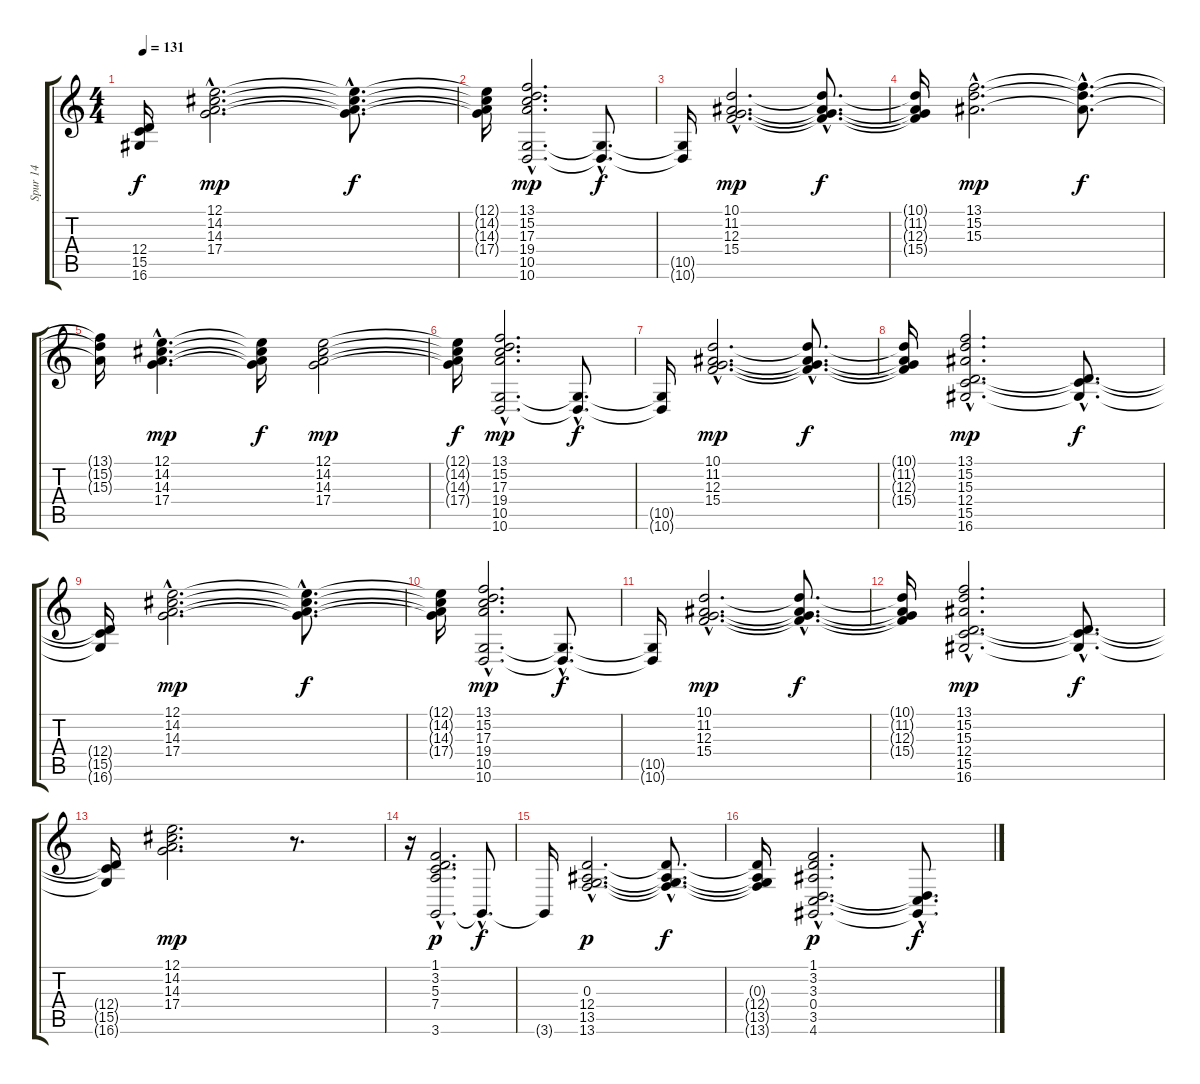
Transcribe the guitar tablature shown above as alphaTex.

\track ("Spur 14" "Spur 14") {instrument stringensemble2}
\staff {score tabs}
\tuning (E4 B3 G3 D3 A2 E2) {hide}
\ts (4 4)
\tempo 131
\clef g2
\ks c
(12.4{t} 15.5{t} 16.6{t}).16{dy f} (12.1{hac} 14.2{hac} 14.3{hac} 17.4{hac}).2{d dy mp} (12.1{hac t} 14.2{hac t} 14.3{hac t} 17.4{hac t}).8{d dy f} |
(12.1{t} 14.2{t} 14.3{t} 17.4{t}).16 (13.1 15.2 17.3 19.4 10.5{hac} 10.6{hac}).2{d dy mp} (10.5{hac t} 10.6{hac t}).8{d dy f} |
(10.5{t} 10.6{t}).16 (10.1{hac} 11.2{hac} 12.3{hac} 15.4{hac}).2{d dy mp} (10.1{hac t} 11.2{hac t} 12.3{hac t} 15.4{hac t}).8{d dy f} |
(10.1{t} 11.2{t} 12.3{t} 15.4{t}).16 (13.1{hac} 15.2{hac} 15.3{hac}).2{d dy mp} (13.1{hac t} 15.2{hac t} 15.3{hac t}).8{d dy f} |
(13.1{t} 15.2{t} 15.3{t}).16 (12.1{hac} 14.2{hac} 14.3{hac} 17.4{hac}).4{d dy mp} (12.1{t} 14.2{t} 14.3{t} 17.4{t}).16{dy f} (12.1 14.2 14.3 17.4).2{dy mp} |
(12.1{t} 14.2{t} 14.3{t} 17.4{t}).16{dy f} (13.1 15.2 17.3 19.4 10.5{hac} 10.6{hac}).2{d dy mp} (10.5{hac t} 10.6{hac t}).8{d dy f} |
(10.5{t} 10.6{t}).16 (10.1{hac} 11.2{hac} 12.3{hac} 15.4{hac}).2{d dy mp} (10.1{hac t} 11.2{hac t} 12.3{hac t} 15.4{hac t}).8{d dy f} |
(10.1{t} 11.2{t} 12.3{t} 15.4{t}).16 (13.1 15.2 15.3 12.4{hac} 15.5{hac} 16.6{hac}).2{d dy mp} (12.4{hac t} 15.5{hac t} 16.6{hac t}).8{d dy f} |
(12.4{t} 15.5{t} 16.6{t}).16 (12.1{hac} 14.2{hac} 14.3{hac} 17.4{hac}).2{d dy mp} (12.1{hac t} 14.2{hac t} 14.3{hac t} 17.4{hac t}).8{d dy f} |
(12.1{t} 14.2{t} 14.3{t} 17.4{t}).16 (13.1 15.2 17.3 19.4 10.5{hac} 10.6{hac}).2{d dy mp} (10.5{hac t} 10.6{hac t}).8{d dy f} |
(10.5{t} 10.6{t}).16 (10.1{hac} 11.2{hac} 12.3{hac} 15.4{hac}).2{d dy mp} (10.1{hac t} 11.2{hac t} 12.3{hac t} 15.4{hac t}).8{d dy f} |
(10.1{t} 11.2{t} 12.3{t} 15.4{t}).16 (13.1 15.2 15.3 12.4{hac} 15.5{hac} 16.6{hac}).2{d dy mp} (12.4{hac t} 15.5{hac t} 16.6{hac t}).8{d dy f} |
(12.4{t} 15.5{t} 16.6{t}).16 (12.1 14.2 14.3 17.4).2{d dy mp} r.8{d} |
r.16 (1.1 3.2 5.3 7.4 3.6{hac}).2{d dy p} 3.6{hac t}.8{d dy f} |
3.6{t}.16 (0.3{hac} 12.4{hac} 13.5{hac} 13.6{hac}).2{d dy p} (0.3{hac t} 12.4{hac t} 13.5{hac t} 13.6{hac t}).8{d dy f} |
(0.3{t} 12.4{t} 13.5{t} 13.6{t}).16 (1.1 3.2 3.3 0.4{hac} 3.5{hac} 4.6{hac}).2{d dy p} (0.4{hac t} 3.5{hac t} 4.6{hac t}).8{d dy f}
